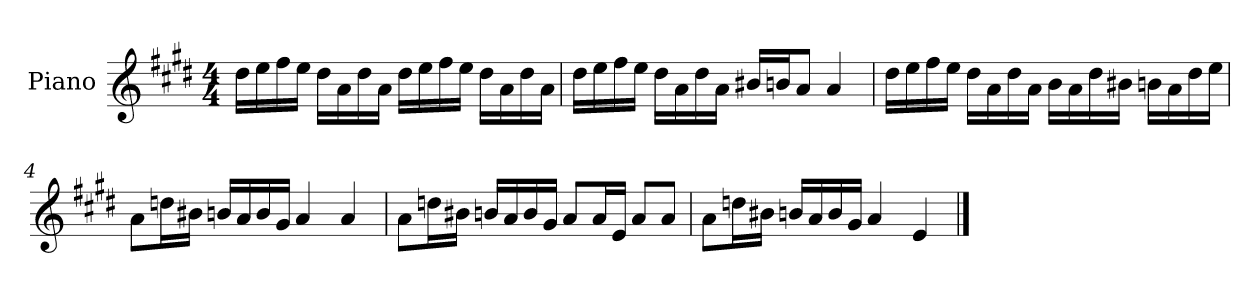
**kern
*part1
*staff1
*I"Piano
*I'P-no
*clefG2
*k[f#c#g#d#]
*M4/4
*MM90
=1
16dd#\LL
16ee\
16ff#\
16ee\JJ
16dd#\LL
16a\
16dd#\
16a\JJ
16dd#\LL
16ee\
16ff#\
16ee\JJ
16dd#\LL
16a\
16dd#\
16a\JJ
=2
16dd#\LL
16ee\
16ff#\
16ee\JJ
16dd#\LL
16a\
16dd#\
16a\JJ
16b#X/LL
16bn/J
8a/J
4a/
!!LO:LB:g=z
=3
16dd#\LL
16ee\
16ff#\
16ee\JJ
16dd#\LL
16a\
16dd#\
16a\JJ
16b\LL
16a\
16dd#\
16b#X\JJ
16bn\LL
16a\
16dd#\
16ee\JJ
=4
8a\L
16ddn\L
16b#X\JJ
16bn/LL
16a/
16b/
16g#/JJ
4a/
4a/
=5
8a\L
16ddn\L
16b#X\JJ
16bn/LL
16a/
16b/
16g#/JJ
8a/L
16a/L
16e/JJ
8a/L
8a/J
!!LO:LB:g=z
=6
8a\L
16ddn\L
16b#X\JJ
16bn/LL
16a/
16b/
16g#/JJ
4a/
4e/
==
*-
